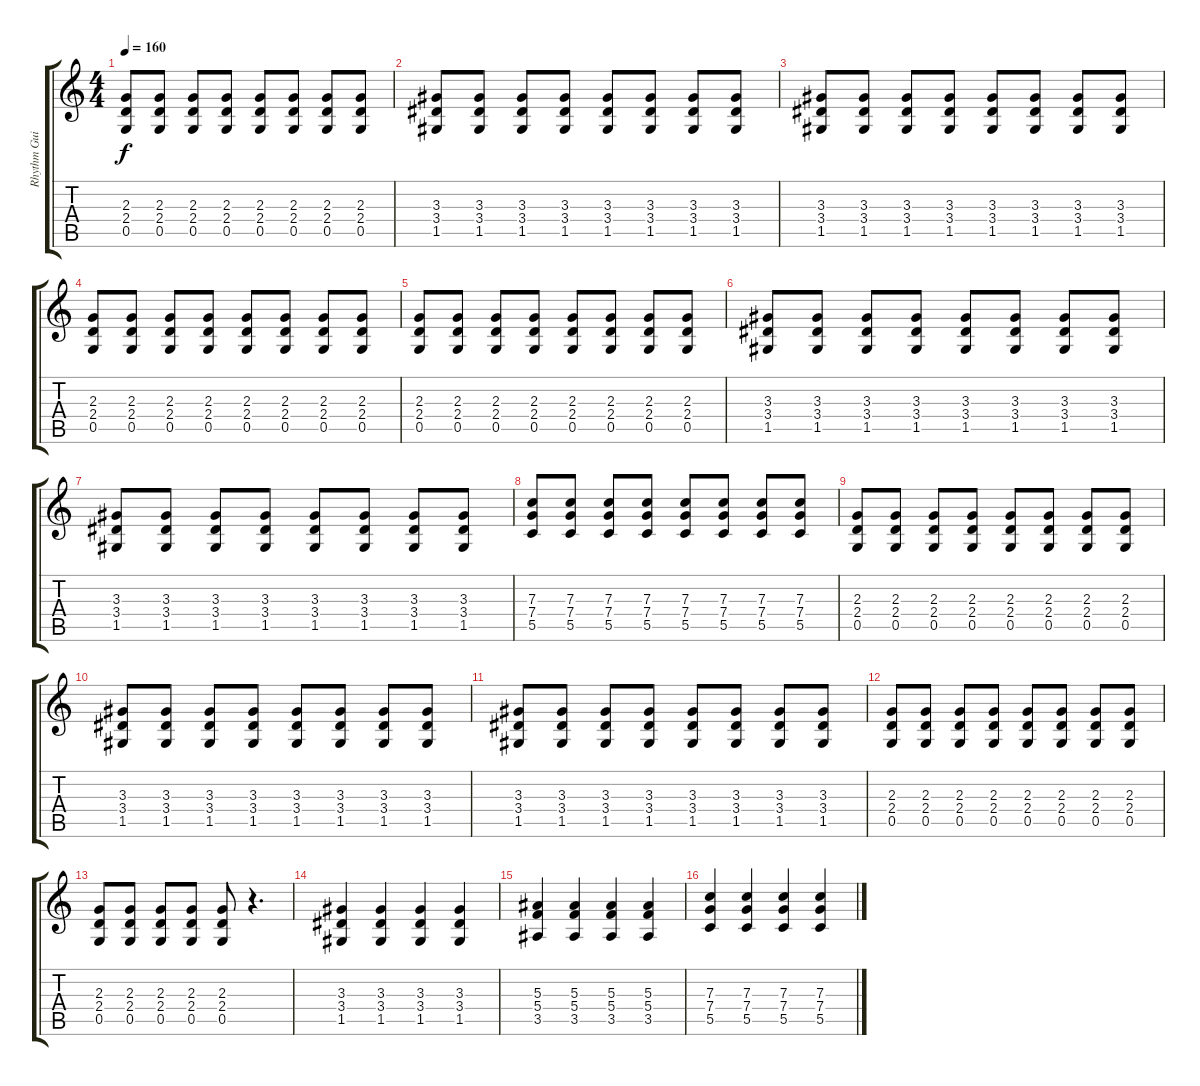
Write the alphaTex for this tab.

\track ("Rhythm Guitar" "Rhythm Gui") {instrument distortionguitar}
\staff {score tabs}
\tuning (D4 A3 F3 C3 G2 C2) {hide}
\ts (4 4)
\tempo 160
\clef g2
\ks c
(2.3 2.4 0.5).8{dy f} (2.3 2.4 0.5).8 (2.3 2.4 0.5).8 (2.3 2.4 0.5).8 (2.3 2.4 0.5).8 (2.3 2.4 0.5).8 (2.3 2.4 0.5).8 (2.3 2.4 0.5).8 |
(3.3 3.4 1.5).8 (3.3 3.4 1.5).8 (3.3 3.4 1.5).8 (3.3 3.4 1.5).8 (3.3 3.4 1.5).8 (3.3 3.4 1.5).8 (3.3 3.4 1.5).8 (3.3 3.4 1.5).8 |
(3.3 3.4 1.5).8 (3.3 3.4 1.5).8 (3.3 3.4 1.5).8 (3.3 3.4 1.5).8 (3.3 3.4 1.5).8 (3.3 3.4 1.5).8 (3.3 3.4 1.5).8 (3.3 3.4 1.5).8 |
(2.3 2.4 0.5).8 (2.3 2.4 0.5).8 (2.3 2.4 0.5).8 (2.3 2.4 0.5).8 (2.3 2.4 0.5).8 (2.3 2.4 0.5).8 (2.3 2.4 0.5).8 (2.3 2.4 0.5).8 |
(2.3 2.4 0.5).8 (2.3 2.4 0.5).8 (2.3 2.4 0.5).8 (2.3 2.4 0.5).8 (2.3 2.4 0.5).8 (2.3 2.4 0.5).8 (2.3 2.4 0.5).8 (2.3 2.4 0.5).8 |
(3.3 3.4 1.5).8 (3.3 3.4 1.5).8 (3.3 3.4 1.5).8 (3.3 3.4 1.5).8 (3.3 3.4 1.5).8 (3.3 3.4 1.5).8 (3.3 3.4 1.5).8 (3.3 3.4 1.5).8 |
(3.3 3.4 1.5).8 (3.3 3.4 1.5).8 (3.3 3.4 1.5).8 (3.3 3.4 1.5).8 (3.3 3.4 1.5).8 (3.3 3.4 1.5).8 (3.3 3.4 1.5).8 (3.3 3.4 1.5).8 |
(7.3 7.4 5.5).8 (7.3 7.4 5.5).8 (7.3 7.4 5.5).8 (7.3 7.4 5.5).8 (7.3 7.4 5.5).8 (7.3 7.4 5.5).8 (7.3 7.4 5.5).8 (7.3 7.4 5.5).8 |
(2.3 2.4 0.5).8 (2.3 2.4 0.5).8 (2.3 2.4 0.5).8 (2.3 2.4 0.5).8 (2.3 2.4 0.5).8 (2.3 2.4 0.5).8 (2.3 2.4 0.5).8 (2.3 2.4 0.5).8 |
(3.3 3.4 1.5).8 (3.3 3.4 1.5).8 (3.3 3.4 1.5).8 (3.3 3.4 1.5).8 (3.3 3.4 1.5).8 (3.3 3.4 1.5).8 (3.3 3.4 1.5).8 (3.3 3.4 1.5).8 |
(3.3 3.4 1.5).8 (3.3 3.4 1.5).8 (3.3 3.4 1.5).8 (3.3 3.4 1.5).8 (3.3 3.4 1.5).8 (3.3 3.4 1.5).8 (3.3 3.4 1.5).8 (3.3 3.4 1.5).8 |
(2.3 2.4 0.5).8 (2.3 2.4 0.5).8 (2.3 2.4 0.5).8 (2.3 2.4 0.5).8 (2.3 2.4 0.5).8 (2.3 2.4 0.5).8 (2.3 2.4 0.5).8 (2.3 2.4 0.5).8 |
(2.3 2.4 0.5).8 (2.3 2.4 0.5).8 (2.3 2.4 0.5).8 (2.3 2.4 0.5).8 (2.3 2.4 0.5).8 r.4{d} |
(3.3 3.4 1.5).4 (3.3 3.4 1.5).4 (3.3 3.4 1.5).4 (3.3 3.4 1.5).4 |
(5.3 5.4 3.5).4 (5.3 5.4 3.5).4 (5.3 5.4 3.5).4 (5.3 5.4 3.5).4 |
(7.3 7.4 5.5).4 (7.3 7.4 5.5).4 (7.3 7.4 5.5).4 (7.3 7.4 5.5).4
